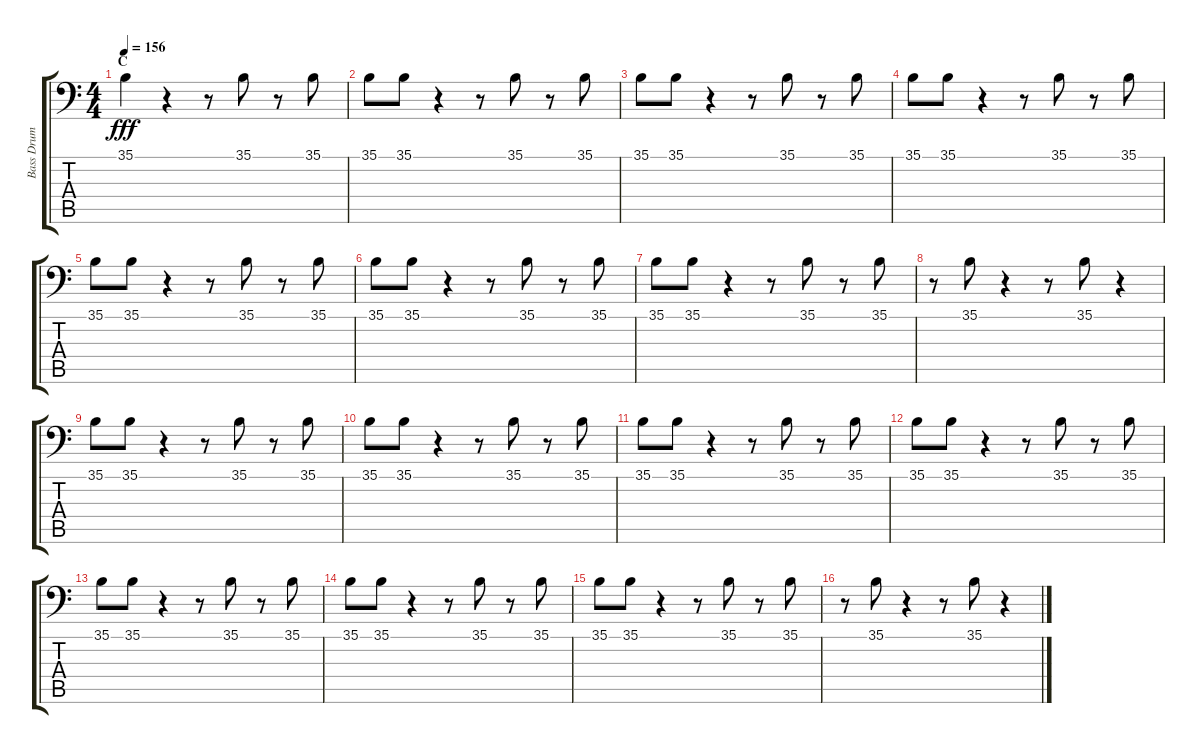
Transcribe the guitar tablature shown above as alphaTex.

\track ("Bass Drum" "Bass Drum") {instrument acousticgrandpiano}
\staff {score tabs}
\tuning (C-1 C-1 C-1 C-1 C-1 C-1) {hide}
\ts (4 4)
\section ("" "C")
\tempo 156
\clef f4
\ks c
35.1.4{dy fff} r.4 r.8 35.1.8 r.8 35.1.8 |
35.1.8 35.1.8 r.4 r.8 35.1.8 r.8 35.1.8 |
35.1.8 35.1.8 r.4 r.8 35.1.8 r.8 35.1.8 |
35.1.8 35.1.8 r.4 r.8 35.1.8 r.8 35.1.8 |
35.1.8 35.1.8 r.4 r.8 35.1.8 r.8 35.1.8 |
35.1.8 35.1.8 r.4 r.8 35.1.8 r.8 35.1.8 |
35.1.8 35.1.8 r.4 r.8 35.1.8 r.8 35.1.8 |
r.8 35.1.8 r.4 r.8 35.1.8 r.4 |
35.1.8 35.1.8 r.4 r.8 35.1.8 r.8 35.1.8 |
35.1.8 35.1.8 r.4 r.8 35.1.8 r.8 35.1.8 |
35.1.8 35.1.8 r.4 r.8 35.1.8 r.8 35.1.8 |
35.1.8 35.1.8 r.4 r.8 35.1.8 r.8 35.1.8 |
35.1.8 35.1.8 r.4 r.8 35.1.8 r.8 35.1.8 |
35.1.8 35.1.8 r.4 r.8 35.1.8 r.8 35.1.8 |
35.1.8 35.1.8 r.4 r.8 35.1.8 r.8 35.1.8 |
r.8 35.1.8 r.4 r.8 35.1.8 r.4
